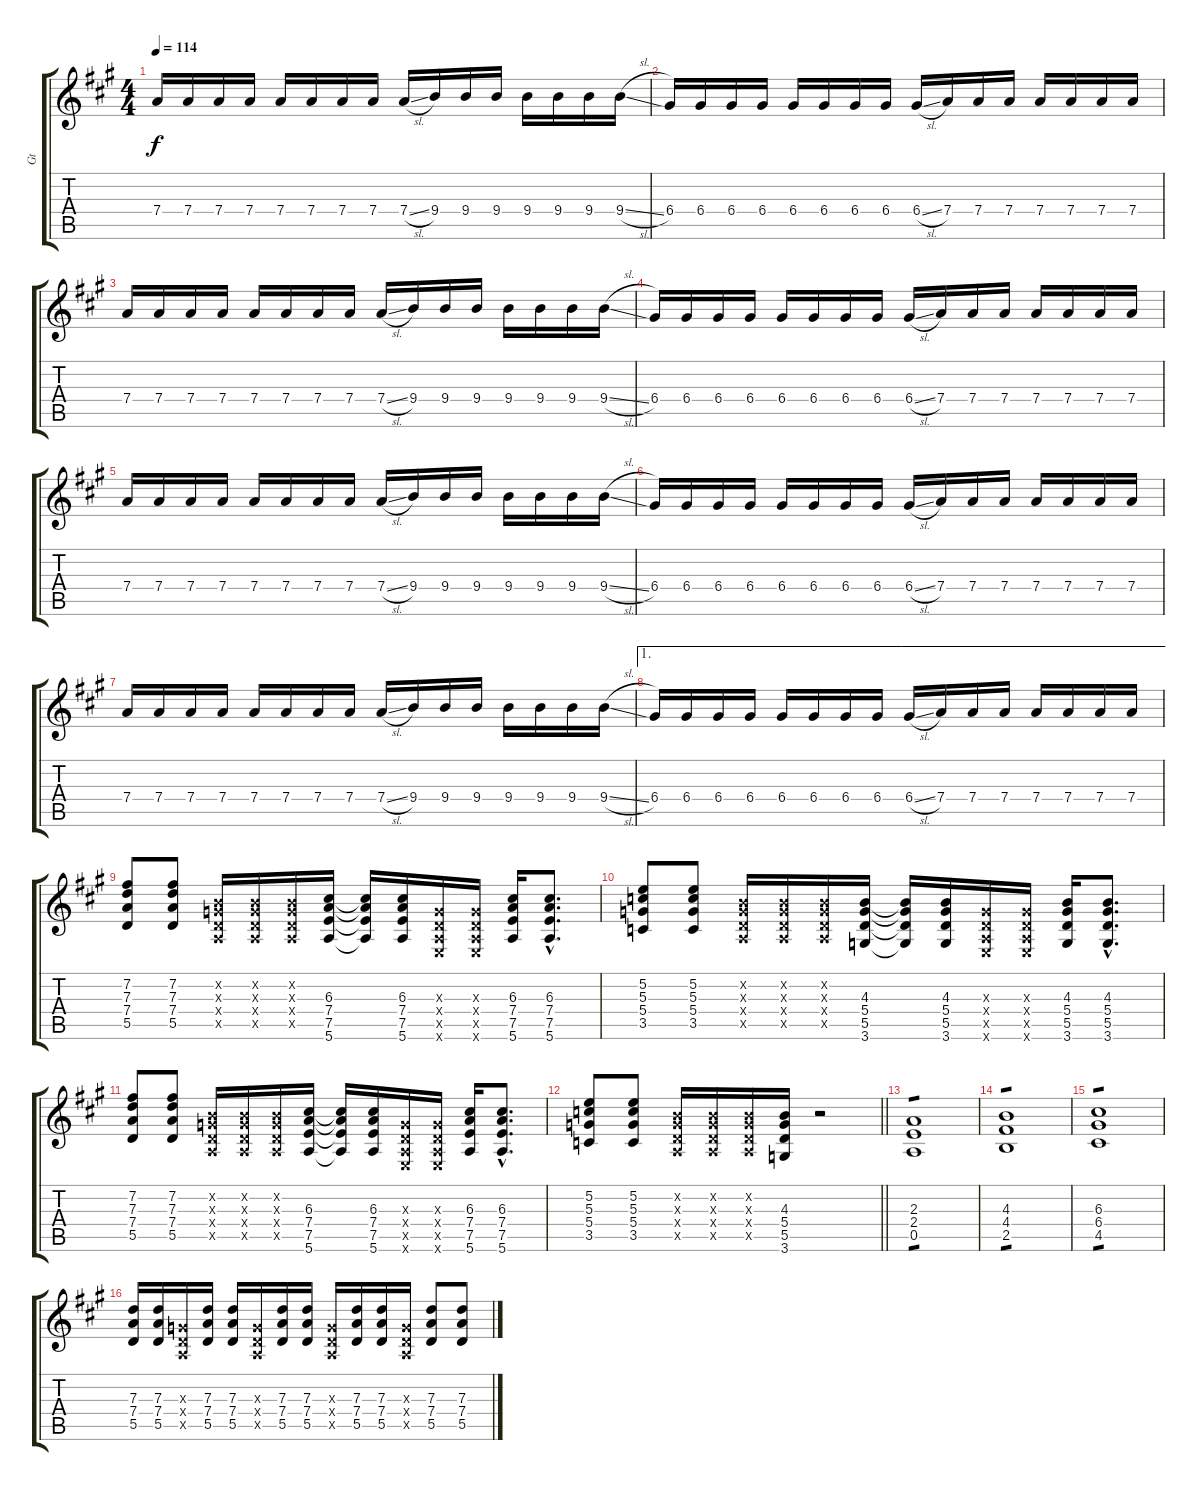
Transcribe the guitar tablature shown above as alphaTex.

\track ("Gt" "Gt") {instrument overdrivenguitar}
\staff {score tabs}
\tuning (E4 B3 G3 D3 A2 E2) {hide}
\ts (4 4)
\tempo 114
\clef g2
\ks a
7.4.16{dy f} 7.4.16 7.4.16 7.4.16 7.4.16 7.4.16 7.4.16 7.4.16 7.4{sl}.16 9.4.16 9.4.16 9.4.16 9.4.16 9.4.16 9.4.16 9.4{sl}.16 |
6.4.16 6.4.16 6.4.16 6.4.16 6.4.16 6.4.16 6.4.16 6.4.16 6.4{sl}.16 7.4.16 7.4.16 7.4.16 7.4.16 7.4.16 7.4.16 7.4.16 |
7.4.16 7.4.16 7.4.16 7.4.16 7.4.16 7.4.16 7.4.16 7.4.16 7.4{sl}.16 9.4.16 9.4.16 9.4.16 9.4.16 9.4.16 9.4.16 9.4{sl}.16 |
6.4.16 6.4.16 6.4.16 6.4.16 6.4.16 6.4.16 6.4.16 6.4.16 6.4{sl}.16 7.4.16 7.4.16 7.4.16 7.4.16 7.4.16 7.4.16 7.4.16 |
7.4.16 7.4.16 7.4.16 7.4.16 7.4.16 7.4.16 7.4.16 7.4.16 7.4{sl}.16 9.4.16 9.4.16 9.4.16 9.4.16 9.4.16 9.4.16 9.4{sl}.16 |
6.4.16 6.4.16 6.4.16 6.4.16 6.4.16 6.4.16 6.4.16 6.4.16 6.4{sl}.16 7.4.16 7.4.16 7.4.16 7.4.16 7.4.16 7.4.16 7.4.16 |
7.4.16 7.4.16 7.4.16 7.4.16 7.4.16 7.4.16 7.4.16 7.4.16 7.4{sl}.16 9.4.16 9.4.16 9.4.16 9.4.16 9.4.16 9.4.16 9.4{sl}.16 |
\ae 1
6.4.16 6.4.16 6.4.16 6.4.16 6.4.16 6.4.16 6.4.16 6.4.16 6.4{sl}.16 7.4.16 7.4.16 7.4.16 7.4.16 7.4.16 7.4.16 7.4.16 |
(7.2 7.3 7.4 5.5).8 (7.2 7.3 7.4 5.5).8 (0.2{x} 0.3{x} 0.4{x} 0.5{x}).16 (0.2{x} 0.3{x} 0.4{x} 0.5{x}).16 (0.2{x} 0.3{x} 0.4{x} 0.5{x}).16 (6.3 7.4 7.5 5.6).16 (6.3{t} 7.4{t} 7.5{t} 5.6{t}).16 (6.3 7.4 7.5 5.6).16 (0.3{x} 0.4{x} 0.5{x} 0.6{x}).16 (0.3{x} 0.4{x} 0.5{x} 0.6{x}).16 (6.3 7.4 7.5 5.6).16 (6.3{hac} 7.4{hac} 7.5{hac} 5.6{hac}).8{d} |
(5.2 5.3 5.4 3.5).8 (5.2 5.3 5.4 3.5).8 (0.2{x} 0.3{x} 0.4{x} 0.5{x}).16 (0.2{x} 0.3{x} 0.4{x} 0.5{x}).16 (0.2{x} 0.3{x} 0.4{x} 0.5{x}).16 (4.3 5.4 5.5 3.6).16 (4.3{t} 5.4{t} 5.5{t} 3.6{t}).16 (4.3 5.4 5.5 3.6).16 (0.3{x} 0.4{x} 0.5{x} 0.6{x}).16 (0.3{x} 0.4{x} 0.5{x} 0.6{x}).16 (4.3 5.4 5.5 3.6).16 (4.3{hac} 5.4{hac} 5.5{hac} 3.6{hac}).8{d} |
(7.2 7.3 7.4 5.5).8 (7.2 7.3 7.4 5.5).8 (0.2{x} 0.3{x} 0.4{x} 0.5{x}).16 (0.2{x} 0.3{x} 0.4{x} 0.5{x}).16 (0.2{x} 0.3{x} 0.4{x} 0.5{x}).16 (6.3 7.4 7.5 5.6).16 (6.3{t} 7.4{t} 7.5{t} 5.6{t}).16 (6.3 7.4 7.5 5.6).16 (0.3{x} 0.4{x} 0.5{x} 0.6{x}).16 (0.3{x} 0.4{x} 0.5{x} 0.6{x}).16 (6.3 7.4 7.5 5.6).16 (6.3{hac} 7.4{hac} 7.5{hac} 5.6{hac}).8{d} |
\barLineRight lightlight
(5.2 5.3 5.4 3.5).8 (5.2 5.3 5.4 3.5).8 (0.2{x} 0.3{x} 0.4{x} 0.5{x}).16 (0.2{x} 0.3{x} 0.4{x} 0.5{x}).16 (0.2{x} 0.3{x} 0.4{x} 0.5{x}).16 (4.3 5.4 5.5 3.6).16 r.2 |
(2.3 2.4 0.5).1{tp 1} |
(4.3 4.4 2.5).1{tp 1} |
(6.3 6.4 4.5).1{tp 1} |
(7.3 7.4 5.5).16 (7.3 7.4 5.5).16 (0.3{x} 0.4{x} 0.5{x}).16 (7.3 7.4 5.5).16 (7.3 7.4 5.5).16 (0.3{x} 0.4{x} 0.5{x}).16 (7.3 7.4 5.5).16 (7.3 7.4 5.5).16 (0.3{x} 0.4{x} 0.5{x}).16 (7.3 7.4 5.5).16 (7.3 7.4 5.5).16 (0.3{x} 0.4{x} 0.5{x}).16 (7.3 7.4 5.5).8 (7.3 7.4 5.5).8
